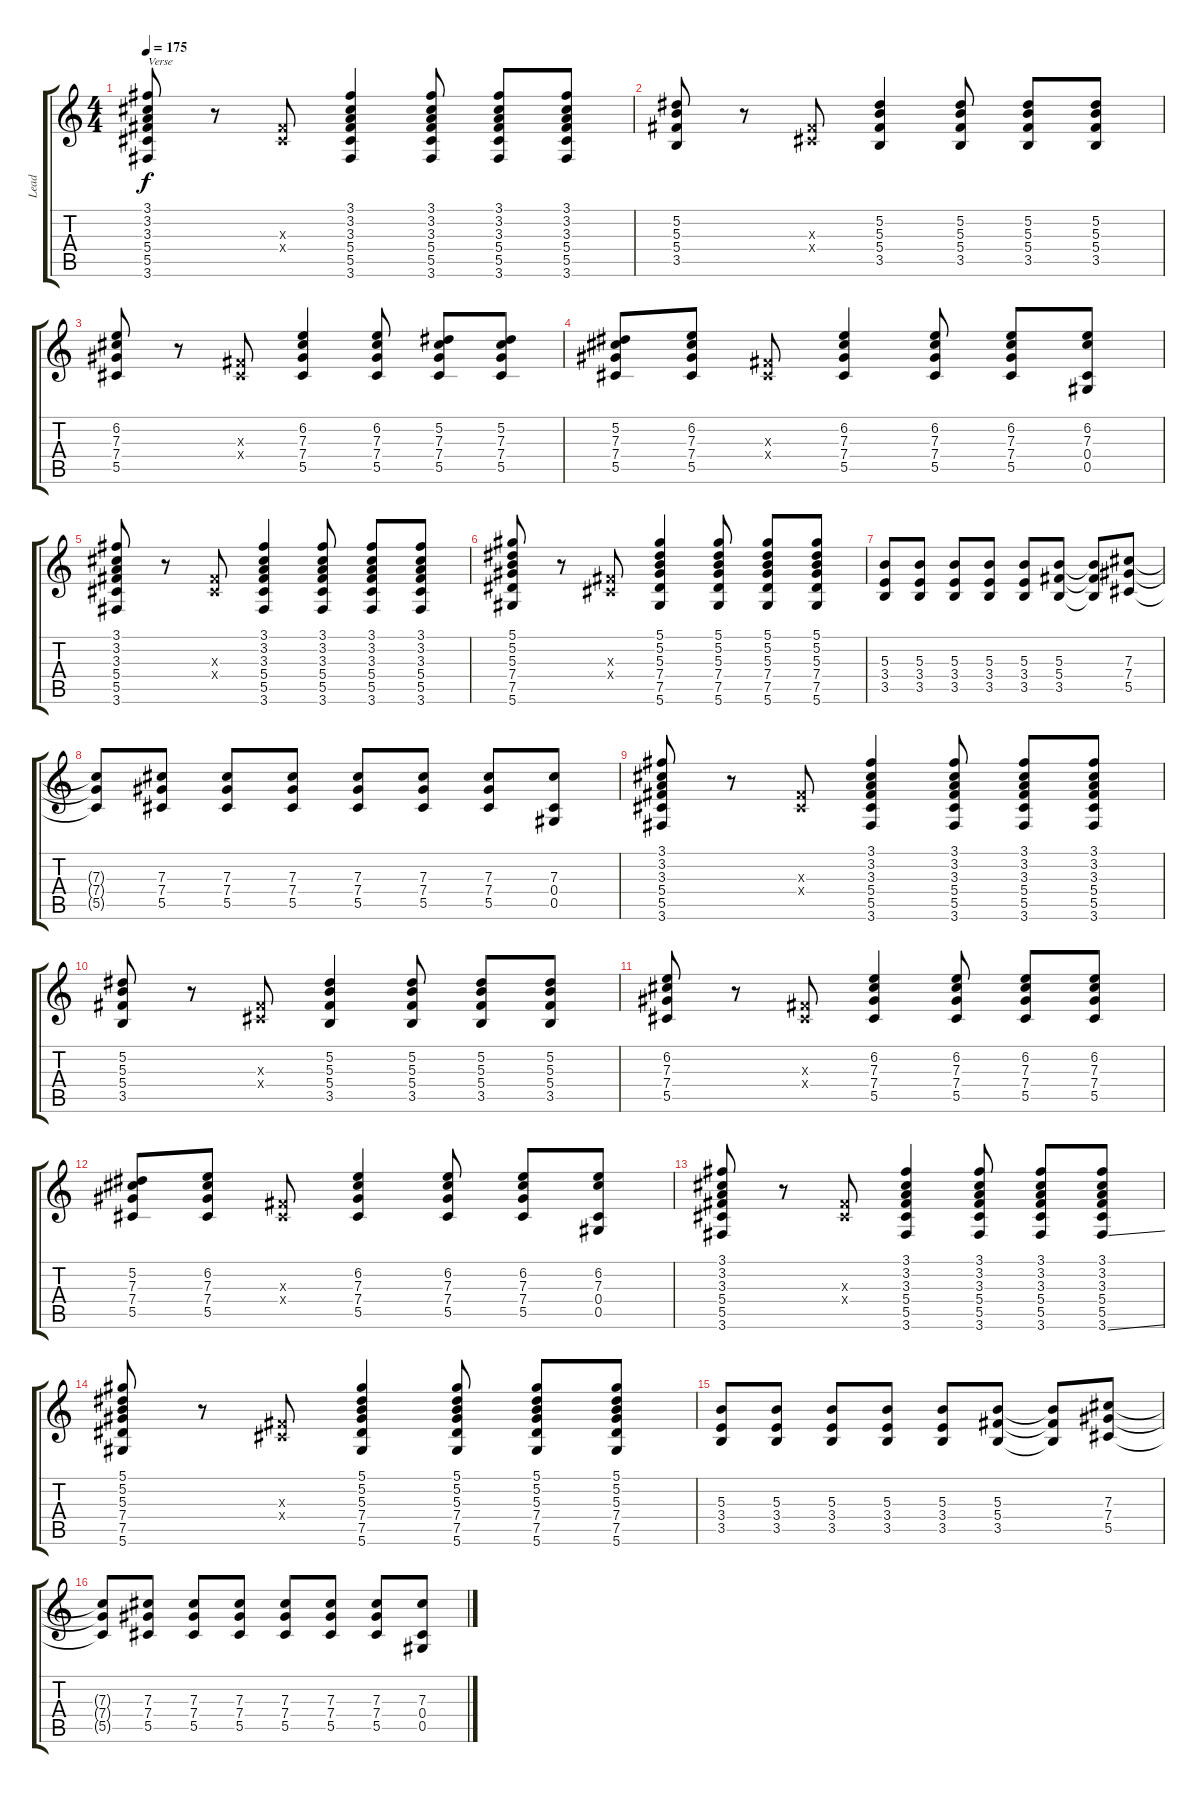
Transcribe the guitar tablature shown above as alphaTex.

\track ("Lead" "Lead") {instrument overdrivenguitar}
\staff {score tabs}
\tuning (Eb4 Bb3 Gb3 Db3 Ab2 Eb2) {hide}
\ts (4 4)
\tempo 175
\clef g2
\ks c
(3.1 3.2 3.3 5.4 5.5 3.6).8{txt "Verse" dy f} r.8 (0.3{x} 0.4{x}).8 (3.1 3.2 3.3 5.4 5.5 3.6).4 (3.1 3.2 3.3 5.4 5.5 3.6).8 (3.1 3.2 3.3 5.4 5.5 3.6).8 (3.1 3.2 3.3 5.4 5.5 3.6).8 |
(5.2 5.3 5.4 3.5).8 r.8 (0.3{x} 0.4{x}).8 (5.2 5.3 5.4 3.5).4 (5.2 5.3 5.4 3.5).8 (5.2 5.3 5.4 3.5).8 (5.2 5.3 5.4 3.5).8 |
(6.2 7.3 7.4 5.5).8 r.8 (0.3{x} 0.4{x}).8 (6.2 7.3 7.4 5.5).4 (6.2 7.3 7.4 5.5).8 (5.2 7.3 7.4 5.5).8 (5.2 7.3 7.4 5.5).8 |
(5.2 7.3 7.4 5.5).8 (6.2 7.3 7.4 5.5).8 (0.3{x} 0.4{x}).8 (6.2 7.3 7.4 5.5).4 (6.2 7.3 7.4 5.5).8 (6.2 7.3 7.4 5.5).8 (6.2 7.3 0.4 0.5).8 |
(3.1 3.2 3.3 5.4 5.5 3.6).8 r.8 (0.3{x} 0.4{x}).8 (3.1 3.2 3.3 5.4 5.5 3.6).4 (3.1 3.2 3.3 5.4 5.5 3.6).8 (3.1 3.2 3.3 5.4 5.5 3.6).8 (3.1 3.2 3.3 5.4 5.5 3.6).8 |
(5.1 5.2 5.3 7.4 7.5 5.6).8 r.8 (0.3{x} 0.4{x}).8 (5.1 5.2 5.3 7.4 7.5 5.6).4 (5.1 5.2 5.3 7.4 7.5 5.6).8 (5.1 5.2 5.3 7.4 7.5 5.6).8 (5.1 5.2 5.3 7.4 7.5 5.6).8 |
(5.3 3.4 3.5).8 (5.3 3.4 3.5).8 (5.3 3.4 3.5).8 (5.3 3.4 3.5).8 (5.3 3.4 3.5).8 (5.3 5.4 3.5).8 (5.3{t} 5.4{t} 3.5{t}).8 (7.3 7.4 5.5).8 |
(7.3{t} 7.4{t} 5.5{t}).8 (7.3 7.4 5.5).8 (7.3 7.4 5.5).8 (7.3 7.4 5.5).8 (7.3 7.4 5.5).8 (7.3 7.4 5.5).8 (7.3 7.4 5.5).8 (7.3 0.4 0.5).8 |
(3.1 3.2 3.3 5.4 5.5 3.6).8 r.8 (0.3{x} 0.4{x}).8 (3.1 3.2 3.3 5.4 5.5 3.6).4 (3.1 3.2 3.3 5.4 5.5 3.6).8 (3.1 3.2 3.3 5.4 5.5 3.6).8 (3.1 3.2 3.3 5.4 5.5 3.6).8 |
(5.2 5.3 5.4 3.5).8 r.8 (0.3{x} 0.4{x}).8 (5.2 5.3 5.4 3.5).4 (5.2 5.3 5.4 3.5).8 (5.2 5.3 5.4 3.5).8 (5.2 5.3 5.4 3.5).8 |
(6.2 7.3 7.4 5.5).8 r.8 (0.3{x} 0.4{x}).8 (6.2 7.3 7.4 5.5).4 (6.2 7.3 7.4 5.5).8 (6.2 7.3 7.4 5.5).8 (6.2 7.3 7.4 5.5).8 |
(5.2 7.3 7.4 5.5).8 (6.2 7.3 7.4 5.5).8 (0.3{x} 0.4{x}).8 (6.2 7.3 7.4 5.5).4 (6.2 7.3 7.4 5.5).8 (6.2 7.3 7.4 5.5).8 (6.2 7.3 0.4 0.5).8 |
(3.1 3.2 3.3 5.4 5.5 3.6).8 r.8 (0.3{x} 0.4{x}).8 (3.1 3.2 3.3 5.4 5.5 3.6).4 (3.1 3.2 3.3 5.4 5.5 3.6).8 (3.1 3.2 3.3 5.4 5.5 3.6).8 (3.1 3.2 3.3 5.4 5.5 3.6{ss}).8 |
(5.1 5.2 5.3 7.4 7.5 5.6).8 r.8 (0.3{x} 0.4{x}).8 (5.1 5.2 5.3 7.4 7.5 5.6).4 (5.1 5.2 5.3 7.4 7.5 5.6).8 (5.1 5.2 5.3 7.4 7.5 5.6).8 (5.1 5.2 5.3 7.4 7.5 5.6).8 |
(5.3 3.4 3.5).8 (5.3 3.4 3.5).8 (5.3 3.4 3.5).8 (5.3 3.4 3.5).8 (5.3 3.4 3.5).8 (5.3 5.4 3.5).8 (5.3{t} 5.4{t} 3.5{t}).8 (7.3 7.4 5.5).8 |
(7.3{t} 7.4{t} 5.5{t}).8 (7.3 7.4 5.5).8 (7.3 7.4 5.5).8 (7.3 7.4 5.5).8 (7.3 7.4 5.5).8 (7.3 7.4 5.5).8 (7.3 7.4 5.5).8 (7.3 0.4 0.5).8
